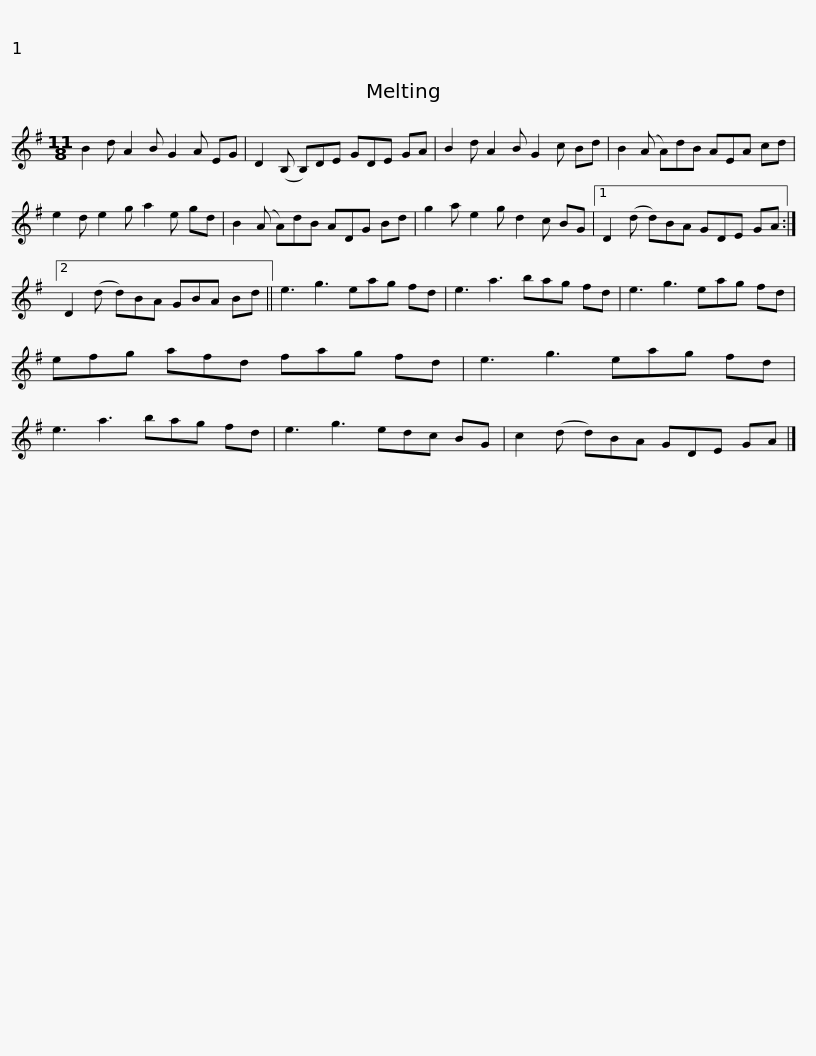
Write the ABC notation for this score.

X:1
L:1/8
M:11/8
I:linebreak $
K:G
V:1 treble
V:1
 B2 d A2 B G2 A EG | D2 (B, B,)DE GDE GA | B2 d A2 B G2 c Bd | B2 (A A)dB AEA cd |$ e2 d e2 g a2 e gd | %5
 B2 (A A)dB ADG Bd | g2 a e2 g d2 c BG |1 D2 (d d)BA GDE GA :|2$ D2 (d d)BA GBA Bd || e3 g3 eag fd | %10
 e3 a3 bag fd | e3 g3 eag fd |$ efg afd fag fd | e3 g3 eag fd | e3 a3 bag fd | %15
 e3 g3 edc BG |$ c2 (d d)BA GDE GA |] %17
